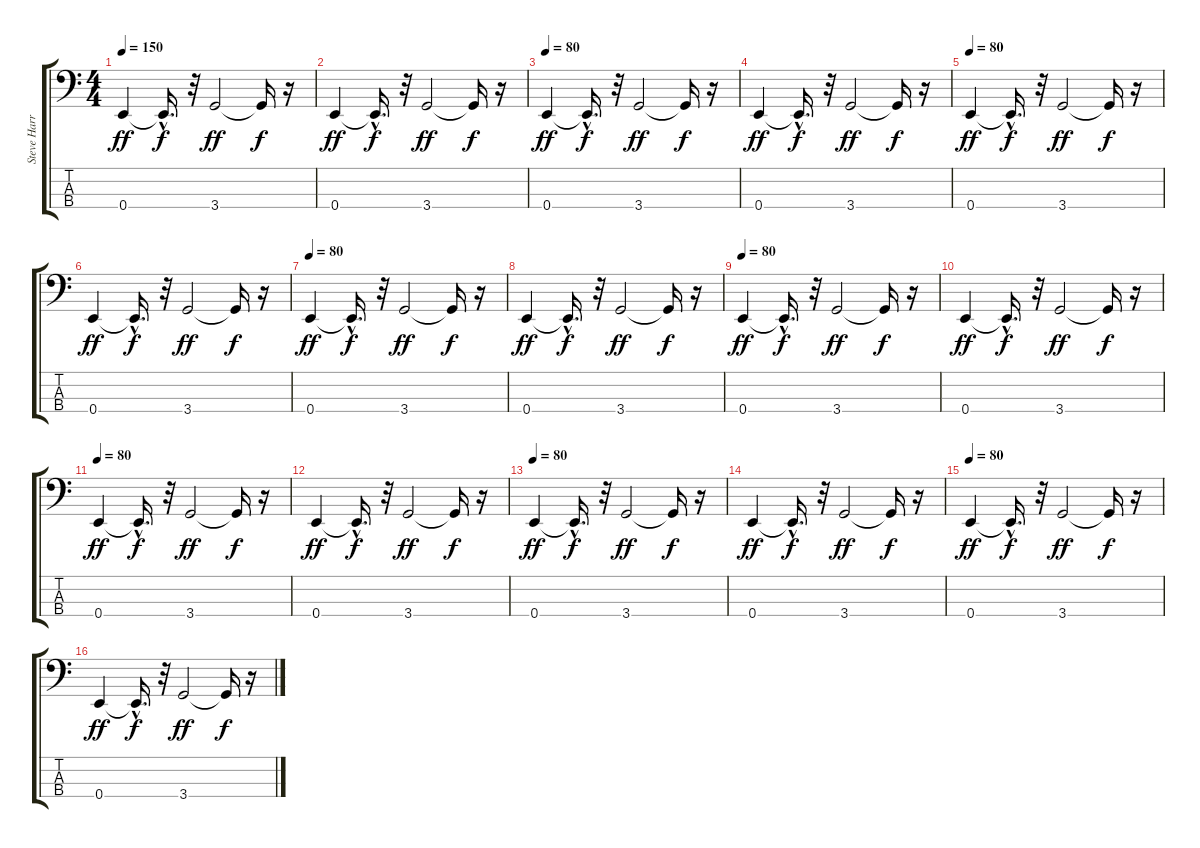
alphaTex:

\track ("Steve Harris" "Steve Harr") {instrument electricbassfinger}
\staff {score tabs}
\tuning (G2 D2 A1 E1) {hide}
\ts (4 4)
\tempo 150
\tempo 80
\tempo 150
\clef f4
\ks c
0.4.4{dy ff instrument electricbassfinger} 0.4{hac t}.16{d dy f} r.32 3.4.2{dy ff} 3.4{t}.16{dy f} r.16 |
0.4.4{dy ff} 0.4{hac t}.16{d dy f} r.32 3.4.2{dy ff} 3.4{t}.16{dy f} r.16 |
\tempo 80
0.4.4{dy ff} 0.4{hac t}.16{d dy f} r.32 3.4.2{dy ff} 3.4{t}.16{dy f} r.16 |
0.4.4{dy ff} 0.4{hac t}.16{d dy f} r.32 3.4.2{dy ff} 3.4{t}.16{dy f} r.16 |
\tempo 80
0.4.4{dy ff} 0.4{hac t}.16{d dy f} r.32 3.4.2{dy ff} 3.4{t}.16{dy f} r.16 |
0.4.4{dy ff} 0.4{hac t}.16{d dy f} r.32 3.4.2{dy ff} 3.4{t}.16{dy f} r.16 |
\tempo 80
0.4.4{dy ff} 0.4{hac t}.16{d dy f} r.32 3.4.2{dy ff} 3.4{t}.16{dy f} r.16 |
0.4.4{dy ff} 0.4{hac t}.16{d dy f} r.32 3.4.2{dy ff} 3.4{t}.16{dy f} r.16 |
\tempo 80
0.4.4{dy ff} 0.4{hac t}.16{d dy f} r.32 3.4.2{dy ff} 3.4{t}.16{dy f} r.16 |
0.4.4{dy ff} 0.4{hac t}.16{d dy f} r.32 3.4.2{dy ff} 3.4{t}.16{dy f} r.16 |
\tempo 80
0.4.4{dy ff} 0.4{hac t}.16{d dy f} r.32 3.4.2{dy ff} 3.4{t}.16{dy f} r.16 |
0.4.4{dy ff} 0.4{hac t}.16{d dy f} r.32 3.4.2{dy ff} 3.4{t}.16{dy f} r.16 |
\tempo 80
0.4.4{dy ff} 0.4{hac t}.16{d dy f} r.32 3.4.2{dy ff} 3.4{t}.16{dy f} r.16 |
0.4.4{dy ff} 0.4{hac t}.16{d dy f} r.32 3.4.2{dy ff} 3.4{t}.16{dy f} r.16 |
\tempo 80
0.4.4{dy ff} 0.4{hac t}.16{d dy f} r.32 3.4.2{dy ff} 3.4{t}.16{dy f} r.16 |
0.4.4{dy ff} 0.4{hac t}.16{d dy f} r.32 3.4.2{dy ff} 3.4{t}.16{dy f} r.16
